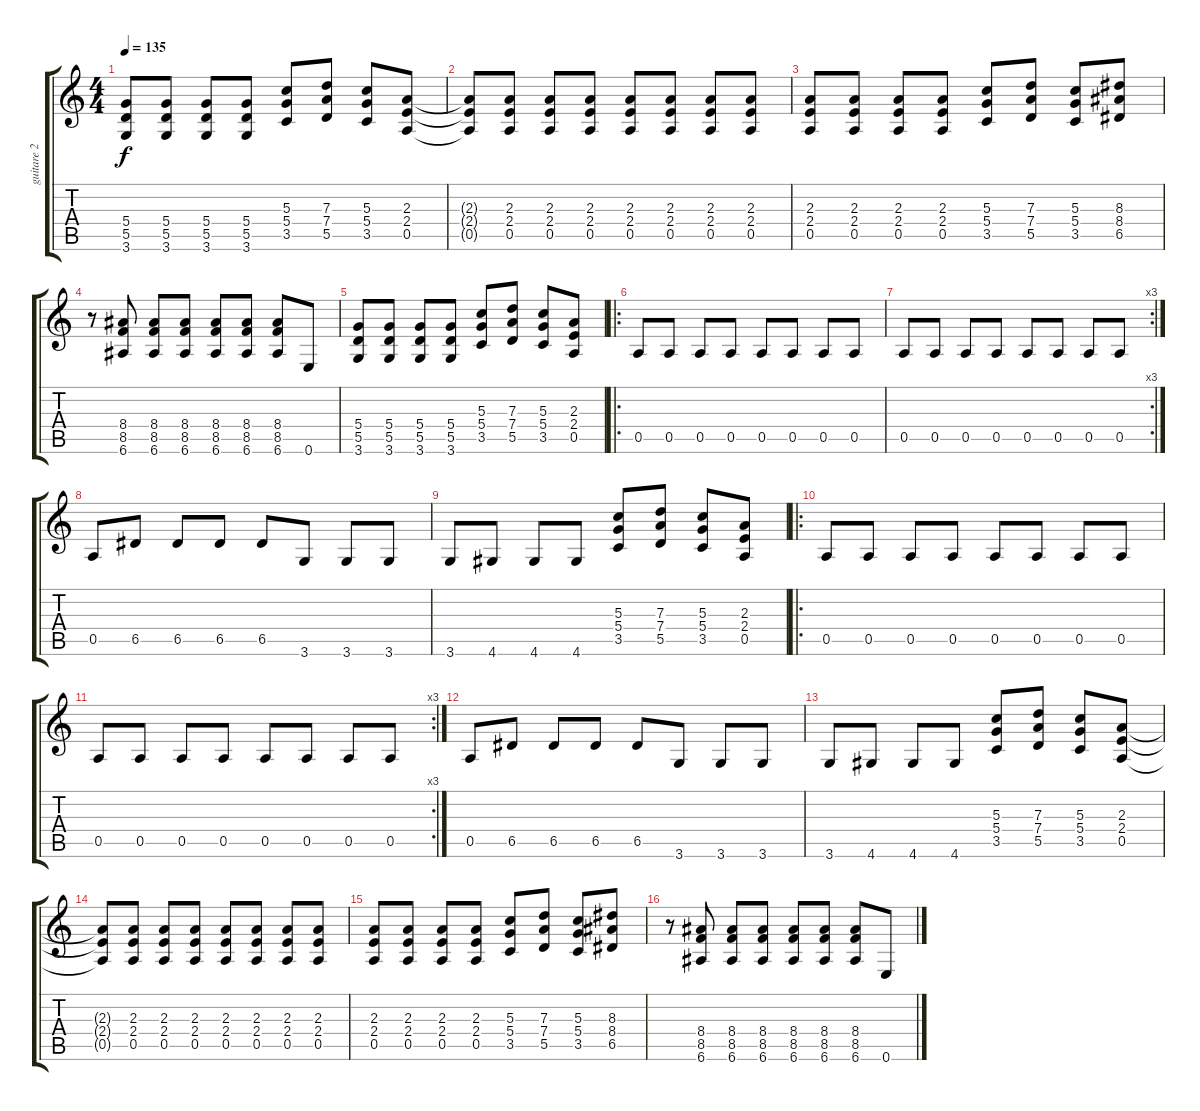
\track ("guitare 2" "guitare 2") {instrument overdrivenguitar}
\staff {score tabs}
\tuning (E4 B3 G3 D3 A2 E2) {hide}
\ts (4 4)
\tempo 135
\clef g2
\ks c
(5.4 5.5 3.6).8{dy f} (5.4 5.5 3.6).8 (5.4 5.5 3.6).8 (5.4 5.5 3.6).8 (5.3 5.4 3.5).8 (7.3 7.4 5.5).8 (5.3 5.4 3.5).8 (2.3 2.4 0.5).8 |
(2.3{t} 2.4{t} 0.5{t}).8 (2.3 2.4 0.5).8 (2.3 2.4 0.5).8 (2.3 2.4 0.5).8 (2.3 2.4 0.5).8 (2.3 2.4 0.5).8 (2.3 2.4 0.5).8 (2.3 2.4 0.5).8 |
(2.3 2.4 0.5).8 (2.3 2.4 0.5).8 (2.3 2.4 0.5).8 (2.3 2.4 0.5).8 (5.3 5.4 3.5).8 (7.3 7.4 5.5).8 (5.3 5.4 3.5).8 (8.3 8.4 6.5).8 |
r.8 (8.4 8.5 6.6).8 (8.4 8.5 6.6).8 (8.4 8.5 6.6).8 (8.4 8.5 6.6).8 (8.4 8.5 6.6).8 (8.4 8.5 6.6).8 0.6.8 |
(5.4 5.5 3.6).8 (5.4 5.5 3.6).8 (5.4 5.5 3.6).8 (5.4 5.5 3.6).8 (5.3 5.4 3.5).8 (7.3 7.4 5.5).8 (5.3 5.4 3.5).8 (2.3 2.4 0.5).8 |
\ro
0.5.8 0.5.8 0.5.8 0.5.8 0.5.8 0.5.8 0.5.8 0.5.8 |
\rc 3
0.5.8 0.5.8 0.5.8 0.5.8 0.5.8 0.5.8 0.5.8 0.5.8 |
0.5.8 6.5.8 6.5.8 6.5.8 6.5.8 3.6.8 3.6.8 3.6.8 |
3.6.8 4.6.8 4.6.8 4.6.8 (5.3 5.4 3.5).8 (7.3 7.4 5.5).8 (5.3 5.4 3.5).8 (2.3 2.4 0.5).8 |
\ro
0.5.8 0.5.8 0.5.8 0.5.8 0.5.8 0.5.8 0.5.8 0.5.8 |
\rc 3
0.5.8 0.5.8 0.5.8 0.5.8 0.5.8 0.5.8 0.5.8 0.5.8 |
0.5.8 6.5.8 6.5.8 6.5.8 6.5.8 3.6.8 3.6.8 3.6.8 |
3.6.8 4.6.8 4.6.8 4.6.8 (5.3 5.4 3.5).8 (7.3 7.4 5.5).8 (5.3 5.4 3.5).8 (2.3 2.4 0.5).8 |
(2.3{t} 2.4{t} 0.5{t}).8 (2.3 2.4 0.5).8 (2.3 2.4 0.5).8 (2.3 2.4 0.5).8 (2.3 2.4 0.5).8 (2.3 2.4 0.5).8 (2.3 2.4 0.5).8 (2.3 2.4 0.5).8 |
(2.3 2.4 0.5).8 (2.3 2.4 0.5).8 (2.3 2.4 0.5).8 (2.3 2.4 0.5).8 (5.3 5.4 3.5).8 (7.3 7.4 5.5).8 (5.3 5.4 3.5).8 (8.3 8.4 6.5).8 |
r.8 (8.4 8.5 6.6).8 (8.4 8.5 6.6).8 (8.4 8.5 6.6).8 (8.4 8.5 6.6).8 (8.4 8.5 6.6).8 (8.4 8.5 6.6).8 0.6.8
